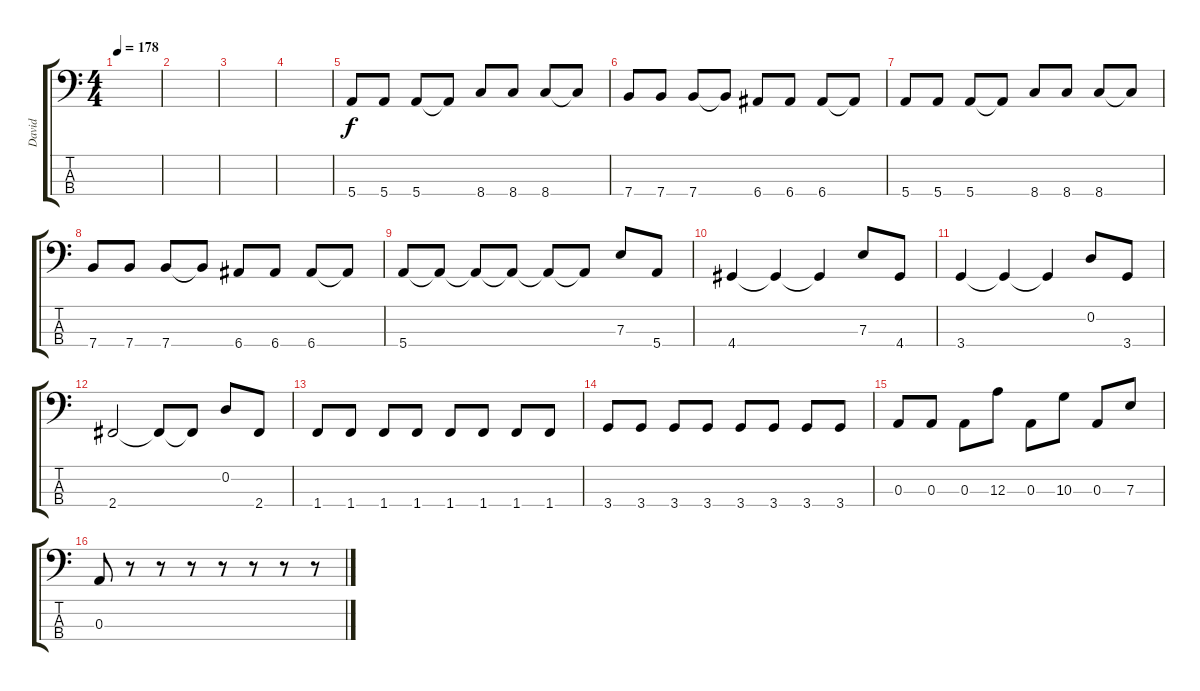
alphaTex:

\track ("David" "David") {instrument electricbassfinger}
\staff {score tabs}
\tuning (G2 D2 A1 E1) {hide}
\ts (4 4)
\tempo 178
\clef f4
\ks c
|
|
|
|
5.4.8 5.4.8 5.4.8 5.4{t}.8 8.4.8 8.4.8 8.4.8 8.4{t}.8 |
7.4.8 7.4.8 7.4.8 7.4{t}.8 6.4.8 6.4.8 6.4.8 6.4{t}.8 |
5.4.8 5.4.8 5.4.8 5.4{t}.8 8.4.8 8.4.8 8.4.8 8.4{t}.8 |
7.4.8 7.4.8 7.4.8 7.4{t}.8 6.4.8 6.4.8 6.4.8 6.4{t}.8 |
5.4.8 5.4{t}.8 5.4{t}.8 5.4{t}.8 5.4{t}.8 5.4{t}.8 7.3.8 5.4.8 |
4.4.4 4.4{t}.4 4.4{t}.4 7.3.8 4.4.8 |
3.4.4 3.4{t}.4 3.4{t}.4 0.2.8 3.4.8 |
2.4.2 2.4{t}.8 2.4{t}.8 0.2.8 2.4.8 |
1.4.8 1.4.8 1.4.8 1.4.8 1.4.8 1.4.8 1.4.8 1.4.8 |
3.4.8 3.4.8 3.4.8 3.4.8 3.4.8 3.4.8 3.4.8 3.4.8 |
0.3.8 0.3.8 0.3.8 12.3.8 0.3.8 10.3.8 0.3.8 7.3.8 |
0.3.8 r.8 r.8 r.8 r.8 r.8 r.8 r.8
